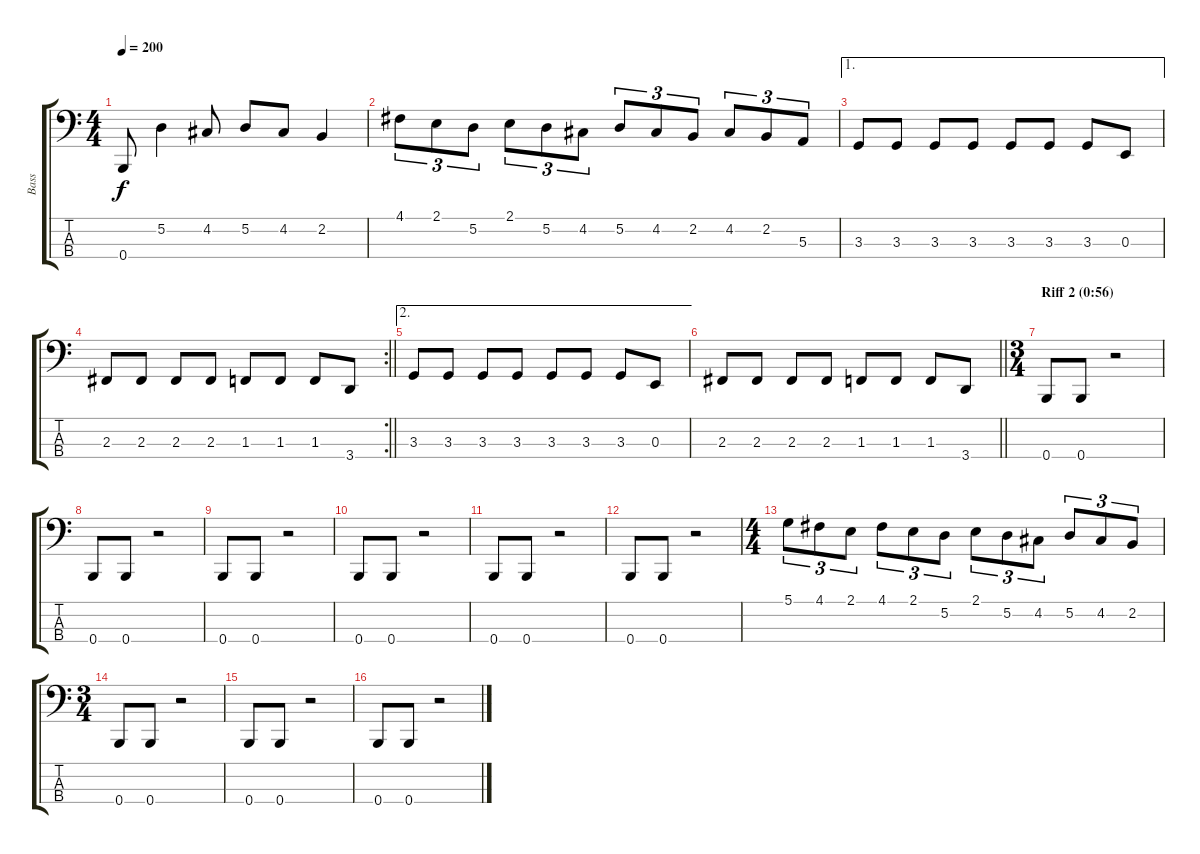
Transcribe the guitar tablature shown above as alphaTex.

\track ("Bass" "Bass") {instrument electricbassfinger}
\staff {score tabs}
\tuning (D2 A1 E1 B0) {hide}
\ts (4 4)
\tempo 200
\clef f4
\ks c
0.4.8{dy f} 5.2.4 4.2.8 5.2.8 4.2.8 2.2.4 |
4.1.8{tu (3 2)} 2.1.8{tu (3 2)} 5.2.8{tu (3 2)} 2.1.8{tu (3 2)} 5.2.8{tu (3 2)} 4.2.8{tu (3 2)} 5.2.8{tu (3 2)} 4.2.8{tu (3 2)} 2.2.8{tu (3 2)} 4.2.8{tu (3 2)} 2.2.8{tu (3 2)} 5.3.8{tu (3 2)} |
\ae 1
3.3.8 3.3.8 3.3.8 3.3.8 3.3.8 3.3.8 3.3.8 0.3.8 |
\rc 2
\barLineRight lightlight
2.3.8 2.3.8 2.3.8 2.3.8 1.3.8 1.3.8 1.3.8 3.4.8 |
\ae 2
3.3.8 3.3.8 3.3.8 3.3.8 3.3.8 3.3.8 3.3.8 0.3.8 |
\barLineRight lightlight
2.3.8 2.3.8 2.3.8 2.3.8 1.3.8 1.3.8 1.3.8 3.4.8 |
\ts (3 4)
\section ("" "Riff 2 (0:56)")
0.4.8 0.4.8 r.2 |
0.4.8 0.4.8 r.2 |
0.4.8 0.4.8 r.2 |
0.4.8 0.4.8 r.2 |
0.4.8 0.4.8 r.2 |
0.4.8 0.4.8 r.2 |
\ts (4 4)
5.1.8{tu (3 2)} 4.1.8{tu (3 2)} 2.1.8{tu (3 2)} 4.1.8{tu (3 2)} 2.1.8{tu (3 2)} 5.2.8{tu (3 2)} 2.1.8{tu (3 2)} 5.2.8{tu (3 2)} 4.2.8{tu (3 2)} 5.2.8{tu (3 2)} 4.2.8{tu (3 2)} 2.2.8{tu (3 2)} |
\ts (3 4)
0.4.8 0.4.8 r.2 |
0.4.8 0.4.8 r.2 |
0.4.8 0.4.8 r.2
